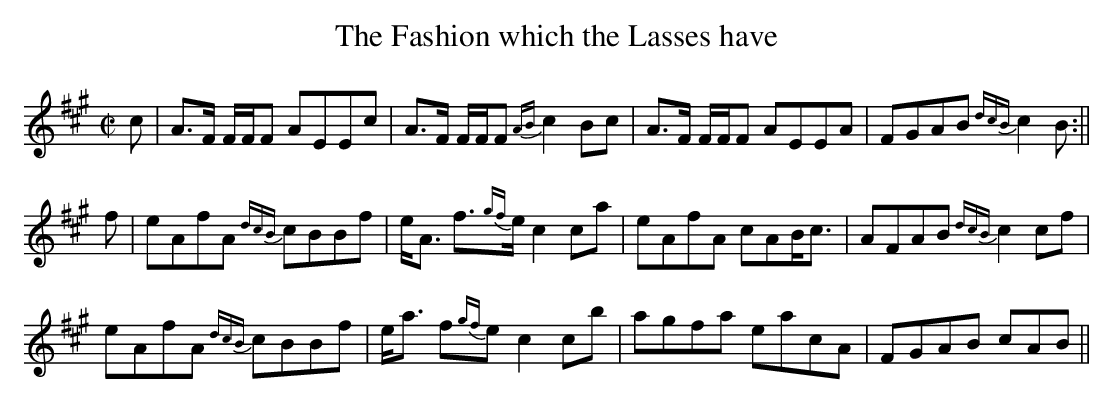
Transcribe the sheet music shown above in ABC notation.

X:1
T:Fashion which the Lasses have, The
M:C|
L:1/8
K:A
c|A>F F/F/F AEEc|A>F F/F/F {AB}c2 Bc|A>F F/F/F AEEA|FGAB {dcB}c2B:||
f|eAfA {dcB}cBBf|e<A f>{gf}e c2 ca|eAfA cAB<c|AFAB {dcB}c2 cf|
eAfA {dcB}cBBf|e<a f{gf}e c2 cb|agfa eacA|FGAB cAB||
